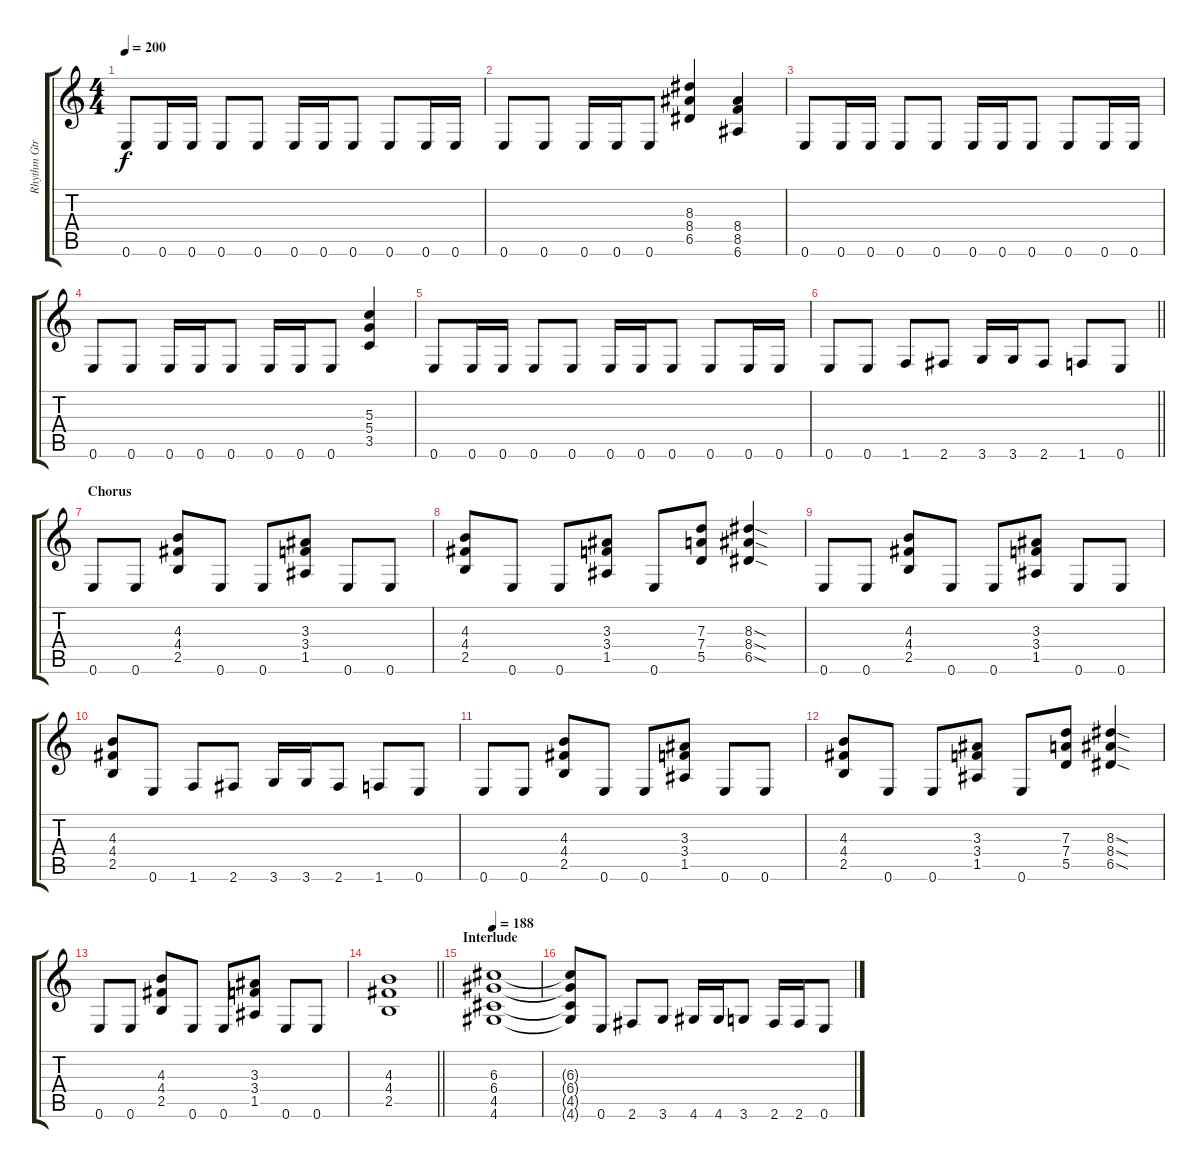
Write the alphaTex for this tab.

\track ("Rhythm Gtr. I" "Rhythm Gtr") {instrument overdrivenguitar}
\staff {score tabs}
\tuning (E4 B3 G3 D3 A2 E2) {hide}
\ts (4 4)
\tempo 200
\clef g2
\ks c
0.6.8{dy f} 0.6.16 0.6.16 0.6.8 0.6.8 0.6.16 0.6.16 0.6.8 0.6.8 0.6.16 0.6.16 |
0.6.8 0.6.8 0.6.16 0.6.16 0.6.8 (8.3 8.4 6.5).4 (8.4 8.5 6.6).4 |
0.6.8 0.6.16 0.6.16 0.6.8 0.6.8 0.6.16 0.6.16 0.6.8 0.6.8 0.6.16 0.6.16 |
0.6.8 0.6.8 0.6.16 0.6.16 0.6.8 0.6.16 0.6.16 0.6.8 (5.3 5.4 3.5).4 |
0.6.8 0.6.16 0.6.16 0.6.8 0.6.8 0.6.16 0.6.16 0.6.8 0.6.8 0.6.16 0.6.16 |
\barLineRight lightlight
0.6.8 0.6.8 1.6.8 2.6.8 3.6.16 3.6.16 2.6.8 1.6.8 0.6.8 |
\section ("" "Chorus")
0.6.8 0.6.8 (4.3 4.4 2.5).8 0.6.8 0.6.8 (3.3 3.4 1.5).8 0.6.8 0.6.8 |
(4.3 4.4 2.5).8 0.6.8 0.6.8 (3.3 3.4 1.5).8 0.6.8 (7.3 7.4 5.5).8 (8.3{sod} 8.4{sod} 6.5{sod}).4 |
0.6.8 0.6.8 (4.3 4.4 2.5).8 0.6.8 0.6.8 (3.3 3.4 1.5).8 0.6.8 0.6.8 |
(4.3 4.4 2.5).8 0.6.8 1.6.8 2.6.8 3.6.16 3.6.16 2.6.8 1.6.8 0.6.8 |
0.6.8 0.6.8 (4.3 4.4 2.5).8 0.6.8 0.6.8 (3.3 3.4 1.5).8 0.6.8 0.6.8 |
(4.3 4.4 2.5).8 0.6.8 0.6.8 (3.3 3.4 1.5).8 0.6.8 (7.3 7.4 5.5).8 (8.3{sod} 8.4{sod} 6.5{sod}).4 |
0.6.8 0.6.8 (4.3 4.4 2.5).8 0.6.8 0.6.8 (3.3 3.4 1.5).8 0.6.8 0.6.8 |
\barLineRight lightlight
(4.3 4.4 2.5).1 |
\section ("" "Interlude")
\tempo 188
(6.3 6.4 4.5 4.6).1 |
(6.3{t} 6.4{t} 4.5{t} 4.6{t}).8 0.6.8 2.6.8 3.6.8 4.6.16 4.6.16 3.6.8 2.6.16 2.6.16 0.6.8
